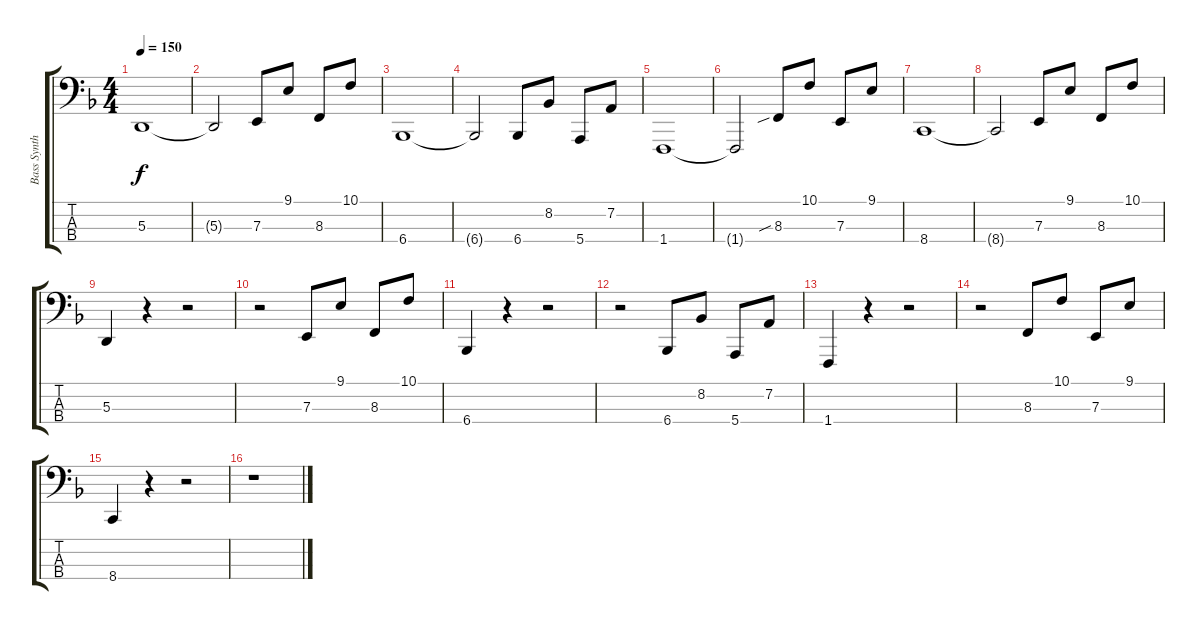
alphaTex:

\track ("Bass Synth" "Bass Synth") {instrument lead2sawtooth}
\staff {score tabs}
\tuning (G2 D2 A1 E1) {hide}
\ts (4 4)
\tempo 150
\clef f4
\ks f
5.3.1{dy f} |
5.3{t}.2 7.3.8 9.1.8 8.3.8 10.1.8 |
6.4.1 |
6.4{t}.2 6.4.8 8.2.8 5.4.8 7.2.8 |
1.4.1 |
1.4{t}.2 8.3{sib}.8 10.1.8 7.3.8 9.1.8 |
8.4.1 |
8.4{t}.2 7.3.8 9.1.8 8.3.8 10.1.8 |
5.3.4 r.4 r.2 |
r.2 7.3.8 9.1.8 8.3.8 10.1.8 |
6.4.4 r.4 r.2 |
r.2 6.4.8 8.2.8 5.4.8 7.2.8 |
1.4.4 r.4 r.2 |
r.2 8.3.8 10.1.8 7.3.8 9.1.8 |
8.4.4 r.4 r.2 |
r.1
